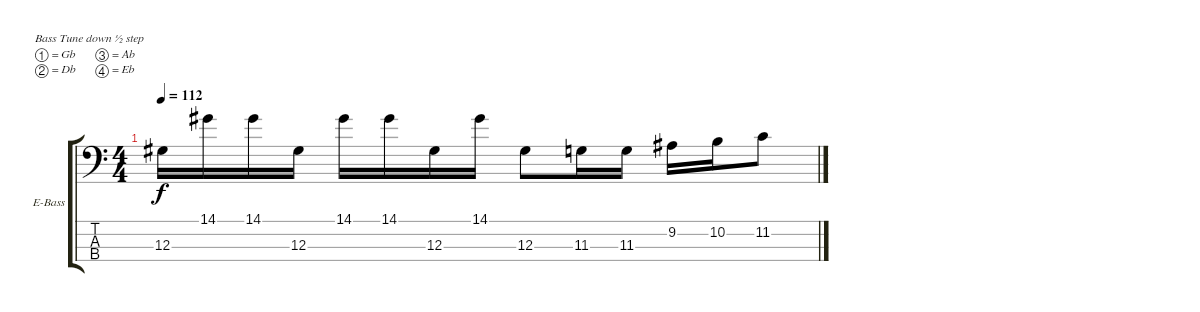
\bracketExtendMode groupsimilarinstruments
\firstSystemTrackNameOrientation horizontal
\otherSystemsTrackNameOrientation horizontal
\track ("Bass" "E-Bass") {instrument electricbassfinger}
\staff {score tabs}
\tuning (Gb2 Db2 Ab1 Eb1)
\ts (4 4)
\tempo 112
\clef f4
\ks c
12.3.16{dy f} 14.1.16 14.1.16 12.3.16 14.1.16 14.1.16 12.3.16 14.1.16 12.3.8 11.3.16 11.3.16 9.2.16 10.2.16 11.2.8
